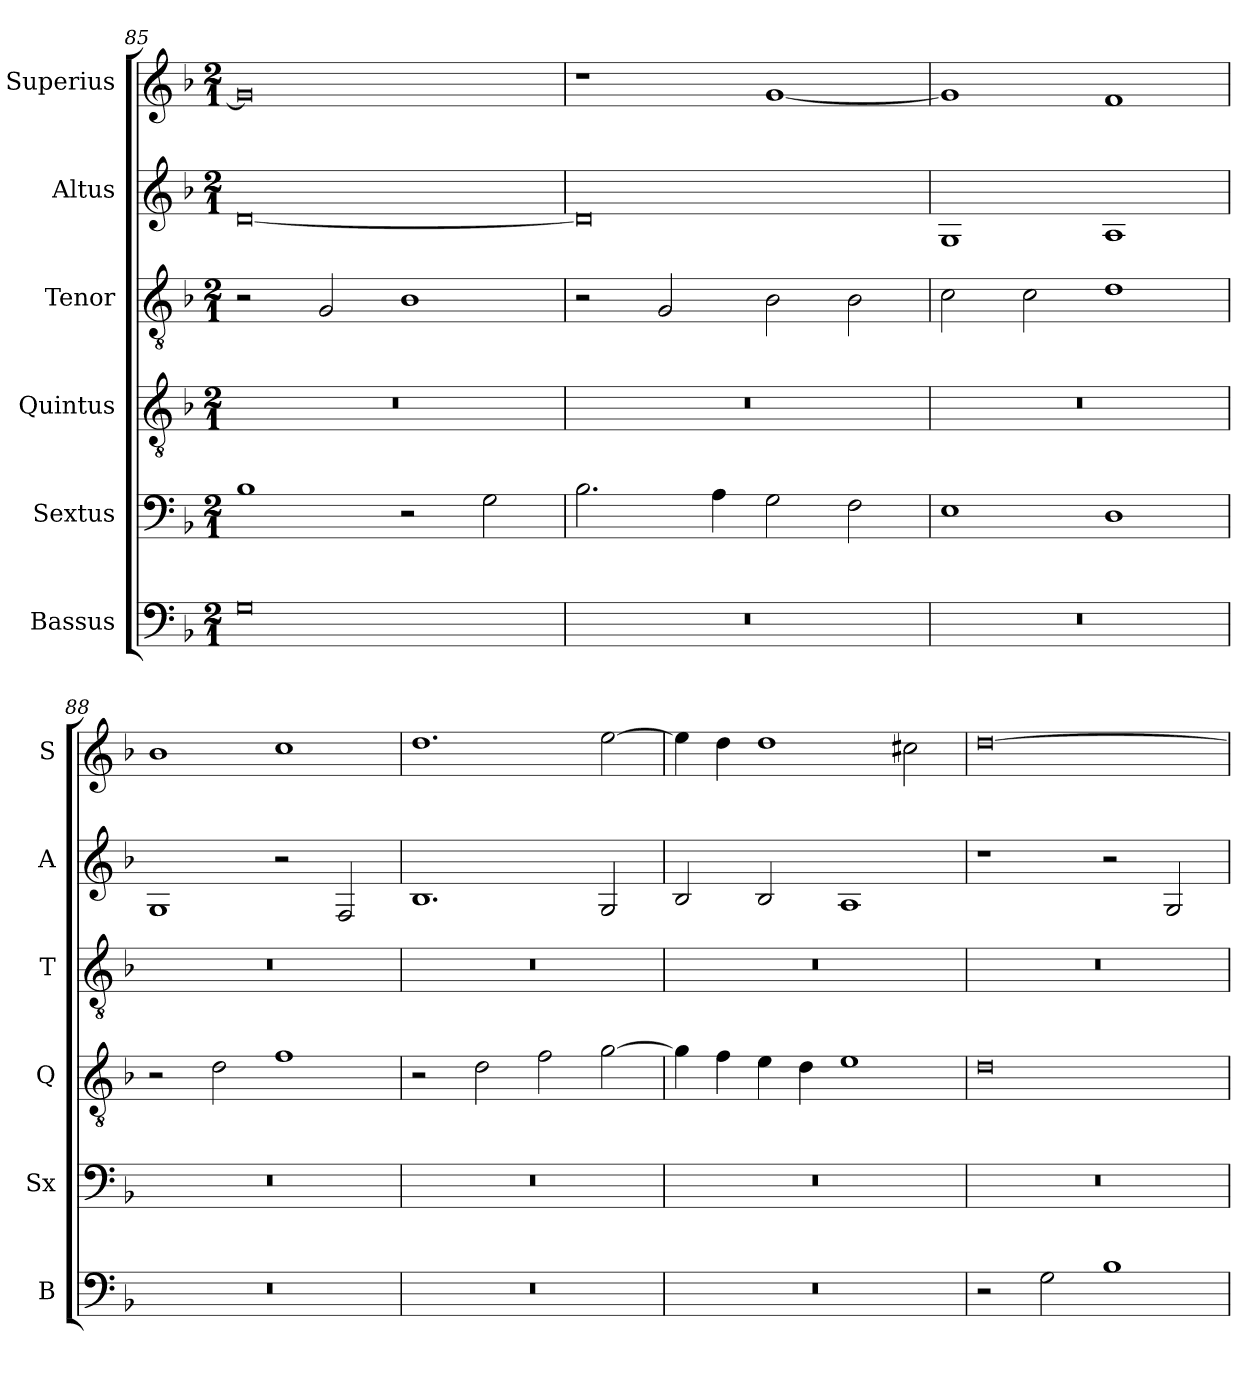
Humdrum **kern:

**kern	**kern	**kern	**kern	**kern	**kern
*part6	*part5	*part4	*part3	*part2	*part1
*staff6	*staff5	*staff4	*staff3	*staff2	*staff1
*I"Bassus	*I"Sextus	*I"Quintus	*I"Tenor	*I"Altus	*I"Superius
*I'B	*I'Sx	*I'Q	*I'T	*I'A	*I'S
*clefF4	*clefF4	*clefGv2	*clefGv2	*clefG2	*clefG2
*k[b-]	*k[b-]	*k[b-]	*k[b-]	*k[b-]	*k[b-]
*M2/1	*M2/1	*M2/1	*M2/1	*M2/1	*M2/1
=85	=85	=85	=85	=85	=85
0G	1B-	0r	2r	[0d	0g]
.	.	.	2G/	.	.
.	2r	.	1B-	.	.
.	2G\	.	.	.	.
=86	=86	=86	=86	=86	=86
0r	2.B-\	0r	2r	0d]	1r
.	.	.	2G/	.	.
.	4A\	.	.	.	.
.	2G\	.	2B-\	.	[1g
.	2F\	.	2B-\	.	.
=87	=87	=87	=87	=87	=87
0r	1E	0r	2c\	1G	1g]
.	.	.	2c\	.	.
.	1D	.	1d	1A	1f
=88	=88	=88	=88	=88	=88
0r	0r	2r	0r	1G	1b-
.	.	2d\	.	.	.
.	.	1f	.	2r	1cc
.	.	.	.	2F/	.
=89	=89	=89	=89	=89	=89
0r	0r	2r	0r	1.B-	1.dd
.	.	2d\	.	.	.
.	.	2f\	.	.	.
.	.	[2g\	.	2G/	[2ee\
=90	=90	=90	=90	=90	=90
0r	0r	4g\]	0r	2B-/	4ee\]
.	.	4f\	.	.	4dd\
.	.	4e\	.	2B-/	1dd
.	.	4d\	.	.	.
.	.	1e	.	1A	.
.	.	.	.	.	2cc#X\
=91	=91	=91	=91	=91	=91
2r	0r	0d	0r	1r	[0dd
2G\	.	.	.	.	.
1B-	.	.	.	2r	.
.	.	.	.	2G/	.
=	=	=	=	=	=
*-	*-	*-	*-	*-	*-
